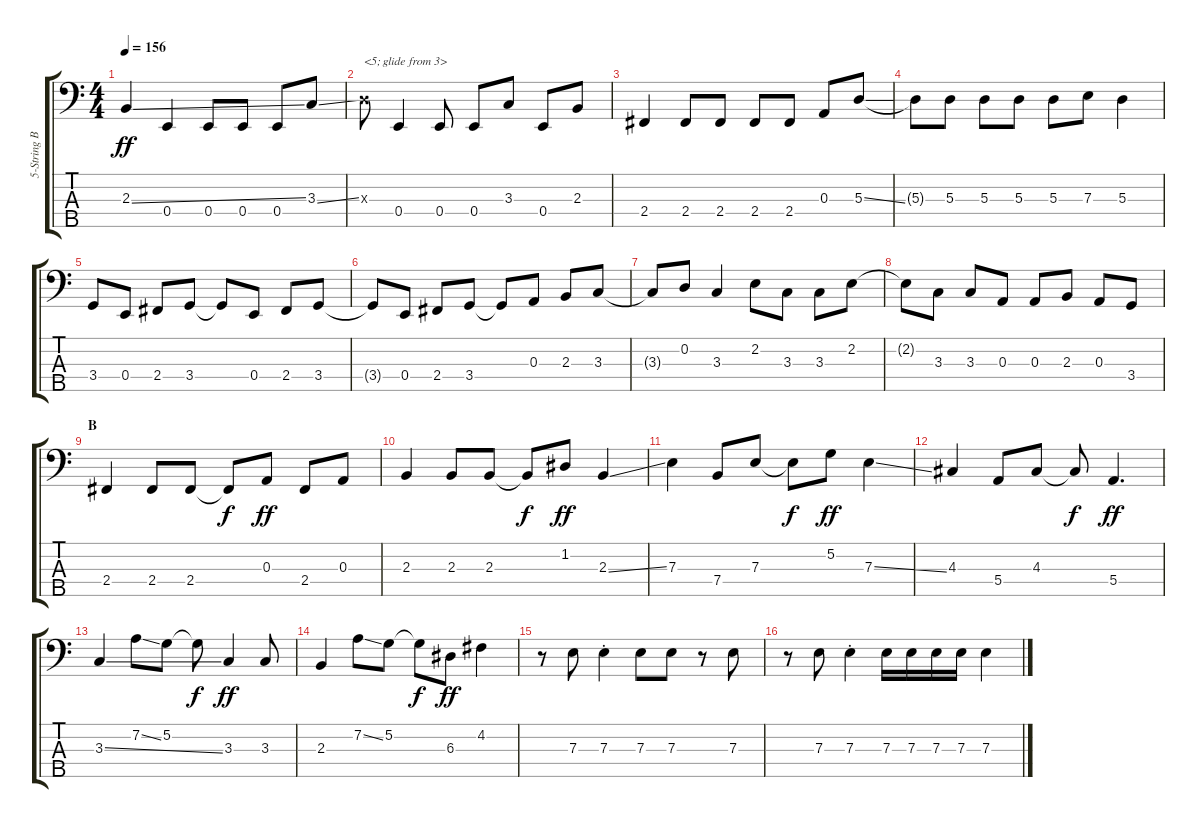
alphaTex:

\track ("5-String Bass" "5-String B") {instrument electricbasspick}
\staff {score tabs}
\tuning (G2 D2 A1 E1 B0) {hide}
\ts (4 4)
\tempo 156
\clef f4
\ks c
2.3{ss}.4{dy ff} 0.4.4 0.4.8 0.4.8 0.4.8 3.3{ss}.8 |
5.3{x}.8{txt "<5; glide from 3>"} 0.4.4 0.4.8 0.4.8 3.3.8 0.4.8 2.3.8 |
2.4.4 2.4.8 2.4.8 2.4.8 2.4.8 0.3.8 5.3{ss}.8 |
5.3{t}.8 5.3.8 5.3.8 5.3.8 5.3.8 7.3.8 5.3.4 |
3.4.8 0.4.8 2.4.8 3.4.8 3.4{t}.8 0.4.8 2.4.8 3.4.8 |
3.4{t}.8 0.4.8 2.4.8 3.4.8 3.4{t}.8 0.3.8 2.3.8 3.3.8 |
3.3{t}.8 0.2.8 3.3.4 2.2.8 3.3.8 3.3.8 2.2.8 |
2.2{t}.8 3.3.8 3.3.8 0.3.8 0.3.8 2.3.8 0.3.8 3.4.8 |
\section ("" "B")
2.4.4 2.4.8 2.4.8 2.4{t}.8{dy f} 0.3.8{dy ff} 2.4.8 0.3.8 |
2.3.4 2.3.8 2.3.8 2.3{t}.8{dy f} 1.2.8{dy ff} 2.3{ss}.4 |
7.3.4 7.4.8 7.3.8 7.3{t}.8{dy f} 5.2.8{dy ff} 7.3{ss}.4 |
4.3.4 5.4.8 4.3.8 4.3{t}.8{dy f} 5.4.4{d dy ff} |
3.3{ss}.4 7.2{ss}.8 5.2.8 5.2{t}.8{dy f} 3.3.4{dy ff} 3.3.8 |
2.3.4 7.2{ss}.8 5.2.8 5.2{t}.8{dy f} 6.3.8{dy ff} 4.2.4 |
r.8 7.3.8 7.3{st}.4 7.3.8 7.3.8 r.8 7.3.8 |
r.8 7.3.8 7.3{st}.4 7.3.16 7.3.16 7.3.16 7.3.16 7.3.4
